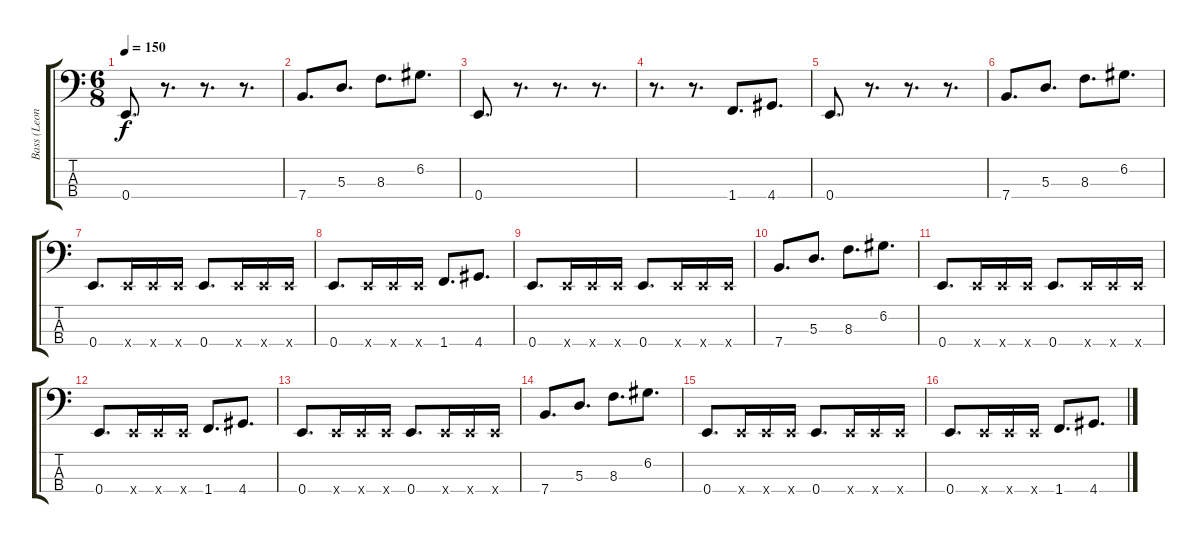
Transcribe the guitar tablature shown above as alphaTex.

\track ("Bass (Leon)" "Bass (Leon") {instrument electricbassfinger}
\staff {score tabs}
\tuning (G2 D2 A1 E1) {hide}
\ts (6 8)
\tempo 150
\clef f4
\ks c
0.4.8{d dy f} r.8{d} r.8{d} r.8{d} |
7.4.8{d} 5.3.8{d} 8.3.8{d} 6.2.8{d} |
0.4.8{d} r.8{d} r.8{d} r.8{d} |
r.8{d} r.8{d} 1.4.8{d} 4.4.8{d} |
0.4.8{d} r.8{d} r.8{d} r.8{d} |
7.4.8{d} 5.3.8{d} 8.3.8{d} 6.2.8{d} |
0.4.8{d} 0.4{x}.16 0.4{x}.16 0.4{x}.16 0.4.8{d} 0.4{x}.16 0.4{x}.16 0.4{x}.16 |
0.4.8{d} 0.4{x}.16 0.4{x}.16 0.4{x}.16 1.4.8{d} 4.4.8{d} |
0.4.8{d} 0.4{x}.16 0.4{x}.16 0.4{x}.16 0.4.8{d} 0.4{x}.16 0.4{x}.16 0.4{x}.16 |
7.4.8{d} 5.3.8{d} 8.3.8{d} 6.2.8{d} |
0.4.8{d} 0.4{x}.16 0.4{x}.16 0.4{x}.16 0.4.8{d} 0.4{x}.16 0.4{x}.16 0.4{x}.16 |
0.4.8{d} 0.4{x}.16 0.4{x}.16 0.4{x}.16 1.4.8{d} 4.4.8{d} |
0.4.8{d} 0.4{x}.16 0.4{x}.16 0.4{x}.16 0.4.8{d} 0.4{x}.16 0.4{x}.16 0.4{x}.16 |
7.4.8{d} 5.3.8{d} 8.3.8{d} 6.2.8{d} |
0.4.8{d} 0.4{x}.16 0.4{x}.16 0.4{x}.16 0.4.8{d} 0.4{x}.16 0.4{x}.16 0.4{x}.16 |
0.4.8{d} 0.4{x}.16 0.4{x}.16 0.4{x}.16 1.4.8{d} 4.4.8{d}
